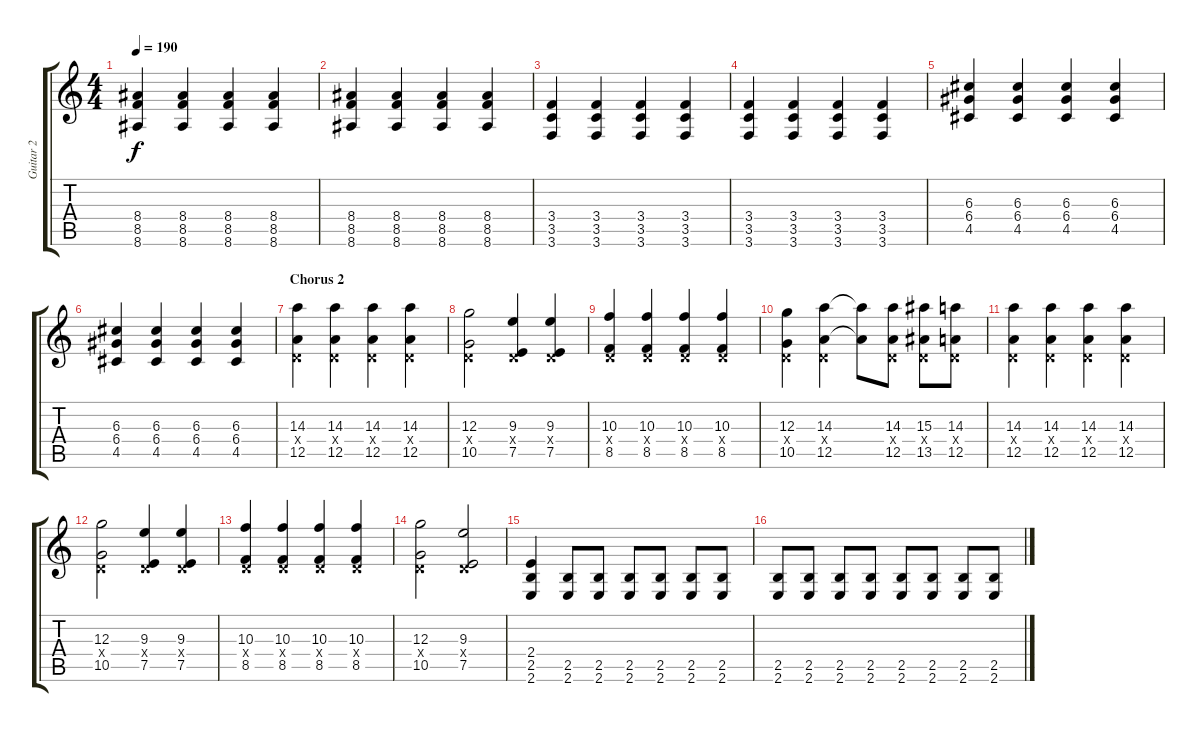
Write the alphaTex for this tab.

\track ("Guitar 2" "Guitar 2") {instrument overdrivenguitar}
\staff {score tabs}
\tuning (E4 B3 G3 D3 A2 D2) {hide}
\ts (4 4)
\tempo 190
\clef g2
\ks c
(8.4 8.5 8.6).4{dy f} (8.4 8.5 8.6).4 (8.4 8.5 8.6).4 (8.4 8.5 8.6).4 |
(8.4 8.5 8.6).4 (8.4 8.5 8.6).4 (8.4 8.5 8.6).4 (8.4 8.5 8.6).4 |
(3.4 3.5 3.6).4 (3.4 3.5 3.6).4 (3.4 3.5 3.6).4 (3.4 3.5 3.6).4 |
(3.4 3.5 3.6).4 (3.4 3.5 3.6).4 (3.4 3.5 3.6).4 (3.4 3.5 3.6).4 |
(6.3 6.4 4.5).4 (6.3 6.4 4.5).4 (6.3 6.4 4.5).4 (6.3 6.4 4.5).4 |
(6.3 6.4 4.5).4 (6.3 6.4 4.5).4 (6.3 6.4 4.5).4 (6.3 6.4 4.5).4 |
\section ("" "Chorus 2")
(14.3 0.4{x} 12.5).4 (14.3 0.4{x} 12.5).4 (14.3 0.4{x} 12.5).4 (14.3 0.4{x} 12.5).4 |
(12.3 0.4{x} 10.5).2 (9.3 0.4{x} 7.5).4 (9.3 0.4{x} 7.5).4 |
(10.3 0.4{x} 8.5).4 (10.3 0.4{x} 8.5).4 (10.3 0.4{x} 8.5).4 (10.3 0.4{x} 8.5).4 |
(12.3 0.4{x} 10.5).4 (14.3 0.4{x} 12.5).4 (14.3{t} 12.5{t}).8 (14.3 0.4{x} 12.5).8 (15.3 0.4{x} 13.5).8 (14.3 0.4{x} 12.5).8 |
(14.3 0.4{x} 12.5).4 (14.3 0.4{x} 12.5).4 (14.3 0.4{x} 12.5).4 (14.3 0.4{x} 12.5).4 |
(12.3 0.4{x} 10.5).2 (9.3 0.4{x} 7.5).4 (9.3 0.4{x} 7.5).4 |
(10.3 0.4{x} 8.5).4 (10.3 0.4{x} 8.5).4 (10.3 0.4{x} 8.5).4 (10.3 0.4{x} 8.5).4 |
(12.3 0.4{x} 10.5).2 (9.3 0.4{x} 7.5).2 |
(2.4 2.5 2.6).4 (2.5 2.6).8 (2.5 2.6).8 (2.5 2.6).8 (2.5 2.6).8 (2.5 2.6).8 (2.5 2.6).8 |
(2.5 2.6).8 (2.5 2.6).8 (2.5 2.6).8 (2.5 2.6).8 (2.5 2.6).8 (2.5 2.6).8 (2.5 2.6).8 (2.5 2.6).8
